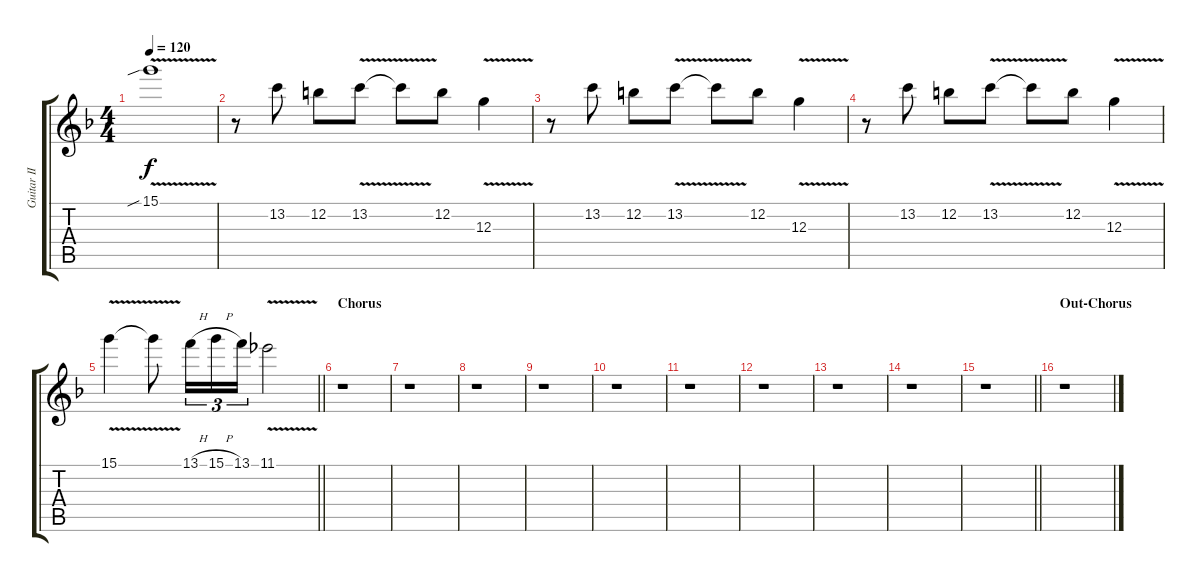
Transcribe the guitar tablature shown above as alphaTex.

\track ("Guitar II" "Guitar II") {instrument overdrivenguitar}
\staff {score tabs}
\tuning (E4 B3 G3 D3 A2 E2) {hide}
\ts (4 4)
\tempo 120
\clef g2
\ks f
15.1{v sib}.1{dy f} |
r.8 13.2.8 12.2.8 13.2{v}.8 13.2{t}.8 12.2.8 12.3{v}.4 |
r.8 13.2.8 12.2.8 13.2{v}.8 13.2{t}.8 12.2.8 12.3{v}.4 |
r.8 13.2.8 12.2.8 13.2{v}.8 13.2{t}.8 12.2.8 12.3{v}.4 |
\barLineRight lightlight
15.1{v}.4 15.1{t}.8 13.1{h}.16{tu (3 2)} 15.1{h}.16{tu (3 2)} 13.1.16{tu (3 2)} 11.1{v}.2 |
\section ("" "Chorus")
r.1 |
r.1 |
r.1 |
r.1 |
r.1 |
r.1 |
r.1 |
r.1 |
r.1 |
\barLineRight lightlight
r.1 |
\section ("" "Out-Chorus")
r.1
